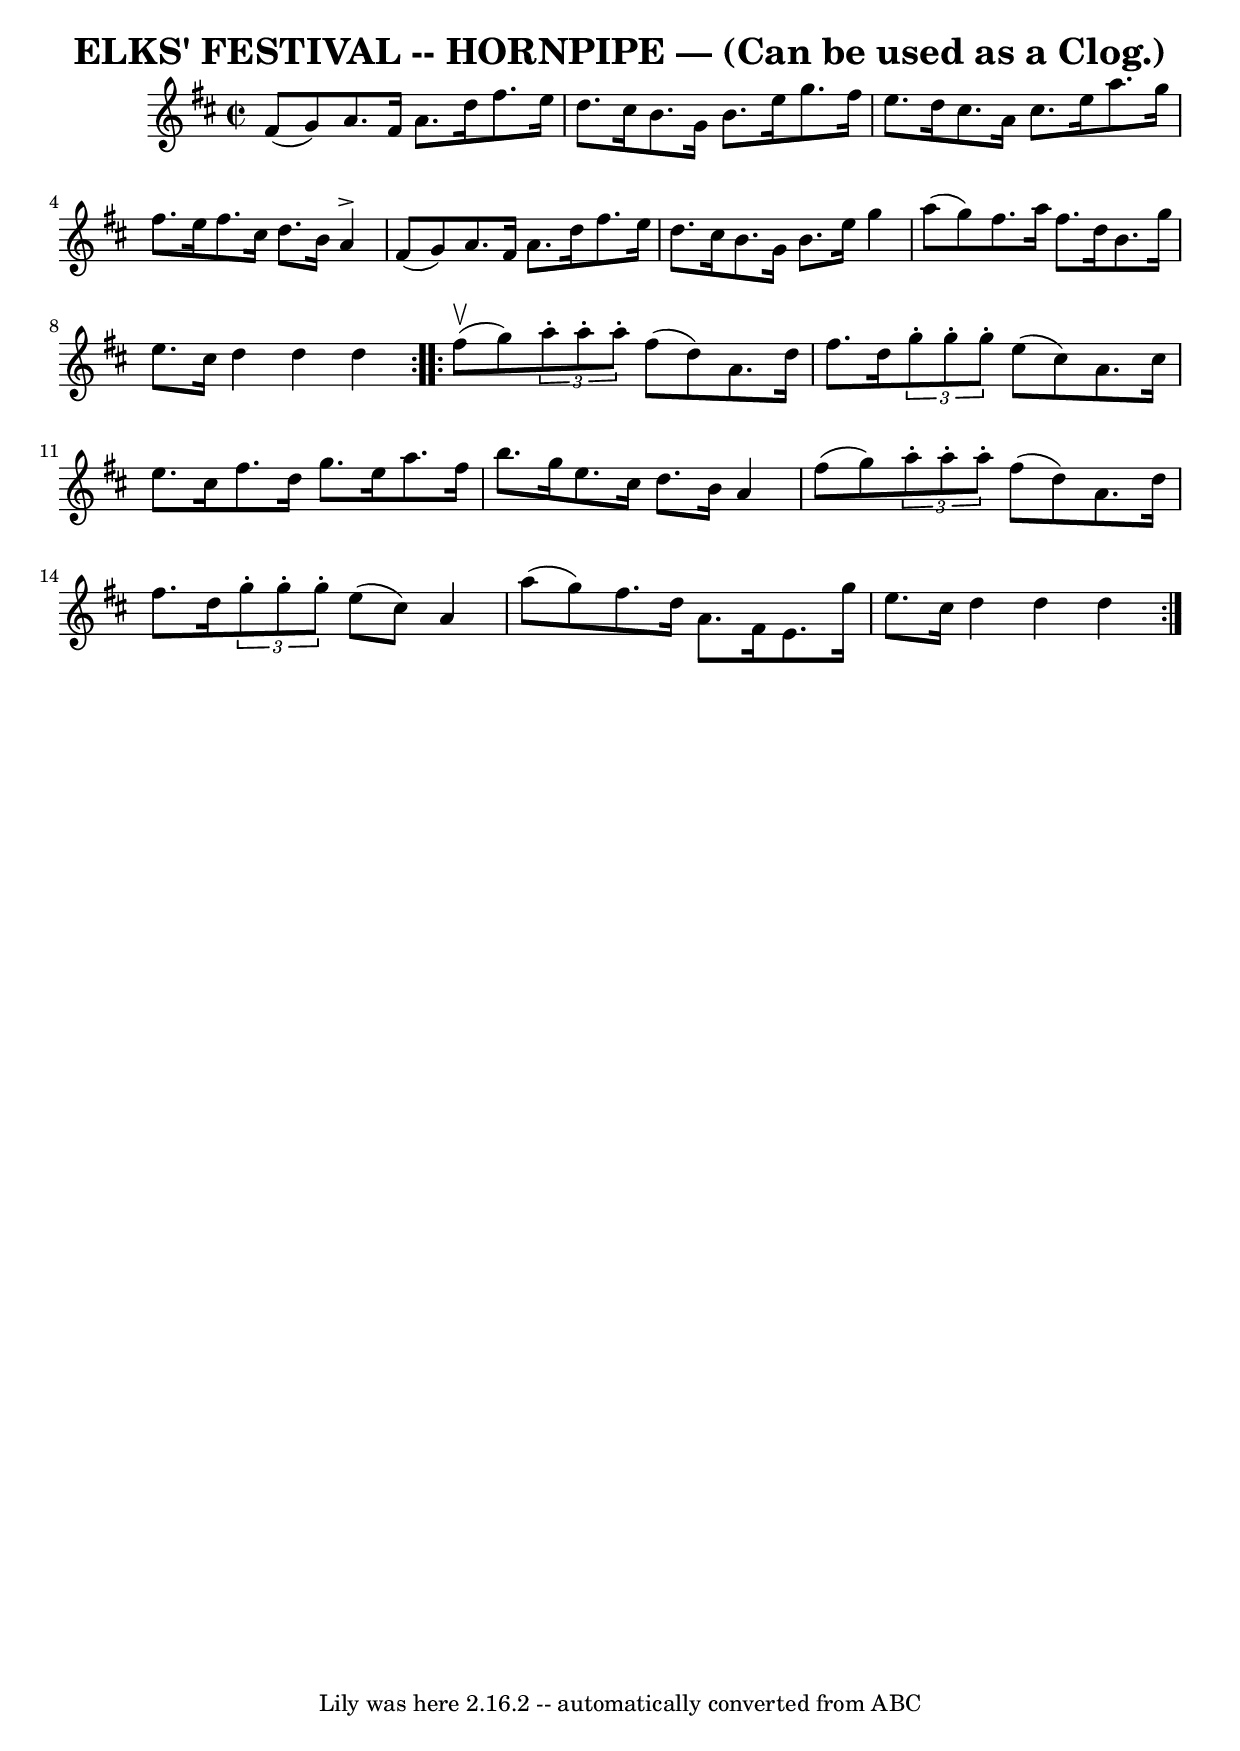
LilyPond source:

\version "2.16.2"
\include "Mammoth.ily"
\header {
  %% book = "Ryan's Mammoth Collection of Fiddle Tunes"
  crossRefNumber = "1"
  footnotes = ""
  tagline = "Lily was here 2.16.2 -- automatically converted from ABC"
  title = "ELKS' FESTIVAL -- HORNPIPE — (Can be used as a Clog.)"

}
voicedefault =  {



  \repeat volta 2 {

    \override Staff.TimeSignature #'style = #'C
    \time 2/2 
    \key d \major
 fis'8 (g'8)       |
    a'8. fis'16    
    a'8. d''16 fis''8. e''16 d''8. cis''16    |
    b'8.    
    g'16 b'8. e''16 g''8. fis''16 e''8. d''16    |
    
    cis''8. a'16 cis''8. e''16 a''8. g''16 fis''8. e''16    
    |
    fis''8. cis''16 d''8. b'16 a'4^\accent fis'8 (g'8  
    -)   |
    |
    a'8. fis'16 a'8. d''16 fis''8.    
    e''16 d''8. cis''16    |
    b'8. g'16 b'8. e''16 g''4   
    a''8 (g''8)   |
    fis''8. a''16 fis''8. d''16 b'8.    
    g''16 e''8. cis''16    |
    d''4 d''4 d''4    
  }     

  \repeat volta 2 {
    fis''8 (^\upbow g''8)       |
    \times 2/3 {  
      a''8 -. a''8 -. a''8 -. 
    } fis''8 (d''8) a'8. d''16 fis''8. 
    d''16    |
    \times 2/3 { g''8 -. g''8 -. g''8 -. 
	       } e''8 (
    cis''8) a'8. cis''16 e''8. cis''16    |
    fis''8. d''16 
    g''8. e''16 a''8. fis''16 b''8. g''16    |
    e''8.    
    cis''16 d''8. b'16 a'4 fis''8 (g''8)   |
    
    \times 2/3 { a''8 -. a''8 -. a''8 -. 
	       } fis''8 (d''8) a'8.    
    d''16 fis''8. d''16    \times 2/3 { g''8 -. g''8 -. g''8 -. 
				      }   
    e''8 (cis''8) a'4 a''8 (g''8)   |
    fis''8. d''16    
    a'8. fis'16 e'8. g''16 e''8. cis''16    |
    d''4 d''4  
    d''4    
  }   

}

\score{
  <<

    \context Staff="default"
    {
      \voicedefault 
      
    }

  >>
  \layout {
    
  }
  \midi {
  }

}
